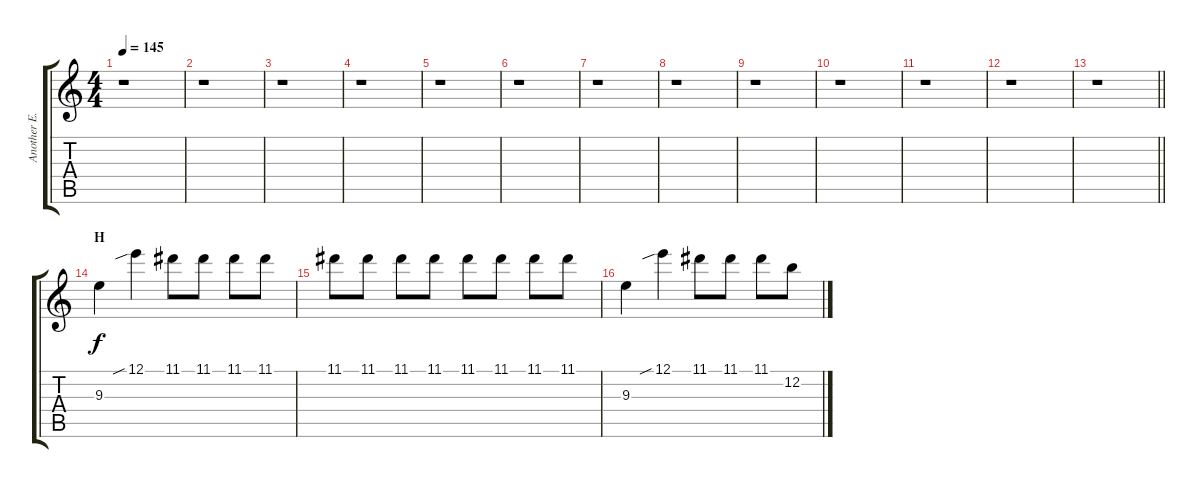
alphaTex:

\track ("Another E.Guitar" "Another E.") {instrument overdrivenguitar}
\staff {score tabs}
\tuning (E4 B3 G3 D3 A2 E2) {hide}
\ts (4 4)
\tempo 145
\clef g2
\ks c
r.1{dy f} |
r.1 |
r.1 |
r.1 |
r.1 |
r.1 |
r.1 |
r.1 |
r.1 |
r.1 |
r.1 |
r.1 |
\barLineRight lightlight
r.1 |
\section ("" "H")
9.3.4 12.1{sib}.4 11.1.8 11.1.8 11.1.8 11.1.8 |
11.1.8 11.1.8 11.1.8 11.1.8 11.1.8 11.1.8 11.1.8 11.1.8 |
9.3.4 12.1{sib}.4 11.1.8 11.1.8 11.1.8 12.2.8
